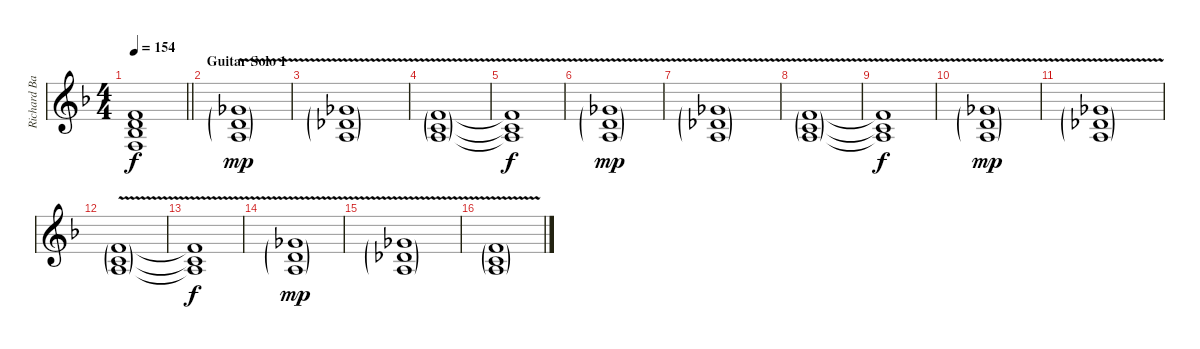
\track ("Richard Barbieri Synth/Strings" "Richard Ba") {instrument synthstrings1}
\staff {score}
\tuning (E4 B3 G3 D3 A2 E2) {hide}
\ts (4 4)
\tempo 154
\clef g2
\barLineRight lightlight
\ks dminor
(1.1{t} 3.2{t} 3.3{t} 3.4{t}).1{dy f} |
\section ("" "Guitar Solo 1")
(7.2{v g} 7.3{v g} 7.4{v g}).1{dy mp} |
(7.2{v g} 6.3{v g} 7.4{v g}).1 |
(6.2{v g} 5.3{v g} 7.4{v g}).1 |
(6.2{t} 5.3{t} 7.4{t}).1{dy f} |
(7.2{v g} 7.3{v g} 7.4{v g}).1{dy mp} |
(7.2{v g} 6.3{v g} 7.4{v g}).1 |
(6.2{v g} 5.3{v g} 7.4{v g}).1 |
(6.2{t} 5.3{t} 7.4{t}).1{dy f} |
(7.2{v g} 7.3{v g} 7.4{v g}).1{dy mp} |
(7.2{v g} 6.3{v g} 7.4{v g}).1 |
(6.2{v g} 5.3{v g} 7.4{v g}).1 |
(6.2{t} 5.3{t} 7.4{t}).1{dy f} |
(7.2{v g} 7.3{v g} 7.4{v g}).1{dy mp} |
(7.2{v g} 6.3{v g} 7.4{v g}).1 |
(6.2{v g} 5.3{v g} 7.4{v g}).1
